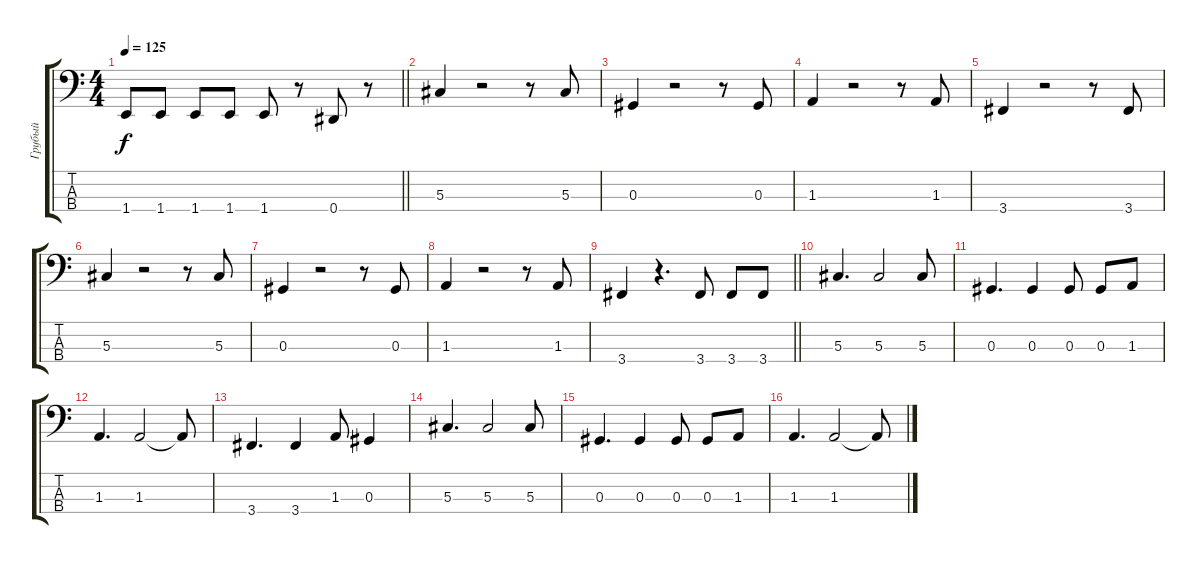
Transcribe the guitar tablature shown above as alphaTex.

\track ("Грубый" "Грубый") {instrument electricbassfinger}
\staff {score tabs}
\tuning (Gb2 Db2 Ab1 Eb1) {hide}
\ts (4 4)
\tempo 125
\clef f4
\barLineRight lightlight
\ks c
1.4.8{dy f} 1.4.8 1.4.8 1.4.8 1.4.8 r.8 0.4.8 r.8 |
5.3.4 r.2 r.8 5.3.8 |
0.3.4 r.2 r.8 0.3.8 |
1.3.4 r.2 r.8 1.3.8 |
3.4.4 r.2 r.8 3.4.8 |
5.3.4 r.2 r.8 5.3.8 |
0.3.4 r.2 r.8 0.3.8 |
1.3.4 r.2 r.8 1.3.8 |
\barLineRight lightlight
3.4.4 r.4{d} 3.4.8 3.4.8 3.4.8 |
5.3.4{d} 5.3.2 5.3.8 |
0.3.4{d} 0.3.4 0.3.8 0.3.8 1.3.8 |
1.3.4{d} 1.3.2 1.3{t}.8 |
3.4.4{d} 3.4.4 1.3.8 0.3.4 |
5.3.4{d} 5.3.2 5.3.8 |
0.3.4{d} 0.3.4 0.3.8 0.3.8 1.3.8 |
1.3.4{d} 1.3.2 1.3{t}.8
